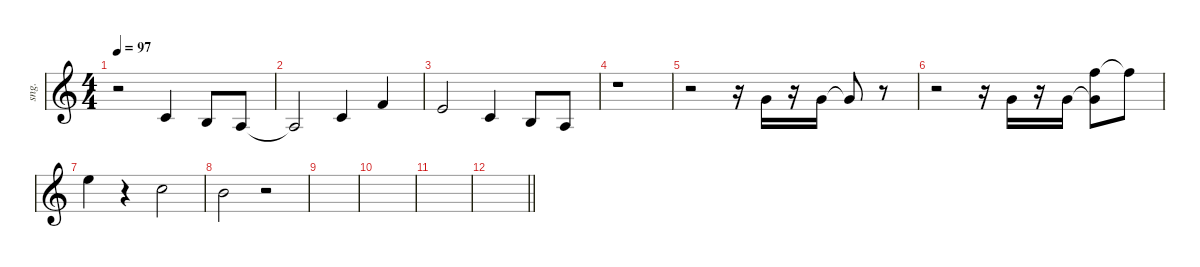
\defaultSystemsLayout 4
\hideDynamics
\bracketExtendMode nobrackets
\track ("Singer" "sng.") {instrument lead6voice}
\staff {score}
\tuning (E4 B3 G3 D3 A2 E2)
\ts (4 4)
\tempo 97
\clef g2
\ks c
r.2{dy mf beam Down} 1.2.4{beam Up} 0.2.8{beam Up} 2.3.8{beam Up} |
2.3{t}.2{beam Up} 1.2.4{beam Up} 1.1.4{beam Up} |
0.1.2{beam Up} 1.2.4{beam Up} 0.2.8{beam Up} 2.3.8{beam Up} |
r.1{beam Down} |
r.2{beam Down} r.16{beam Down} 3.1.16{beam Up} r.16{beam Up} 3.1.16{beam Up} 3.1{t}.8{beam Up} r.8{beam Down} |
r.2{beam Down} r.16{beam Down} 3.1.16{beam Up} r.16{beam Up} 3.1.16{beam Up} (3.1{t} 18.2).8{beam Down} 18.2{t}.8{beam Down} |
12.1.4{beam Down} r.4{beam Down} 8.1.2{beam Down} |
7.1.2{beam Down} r.2{beam Down} |
|
|
|
\barLineRight lightlight
